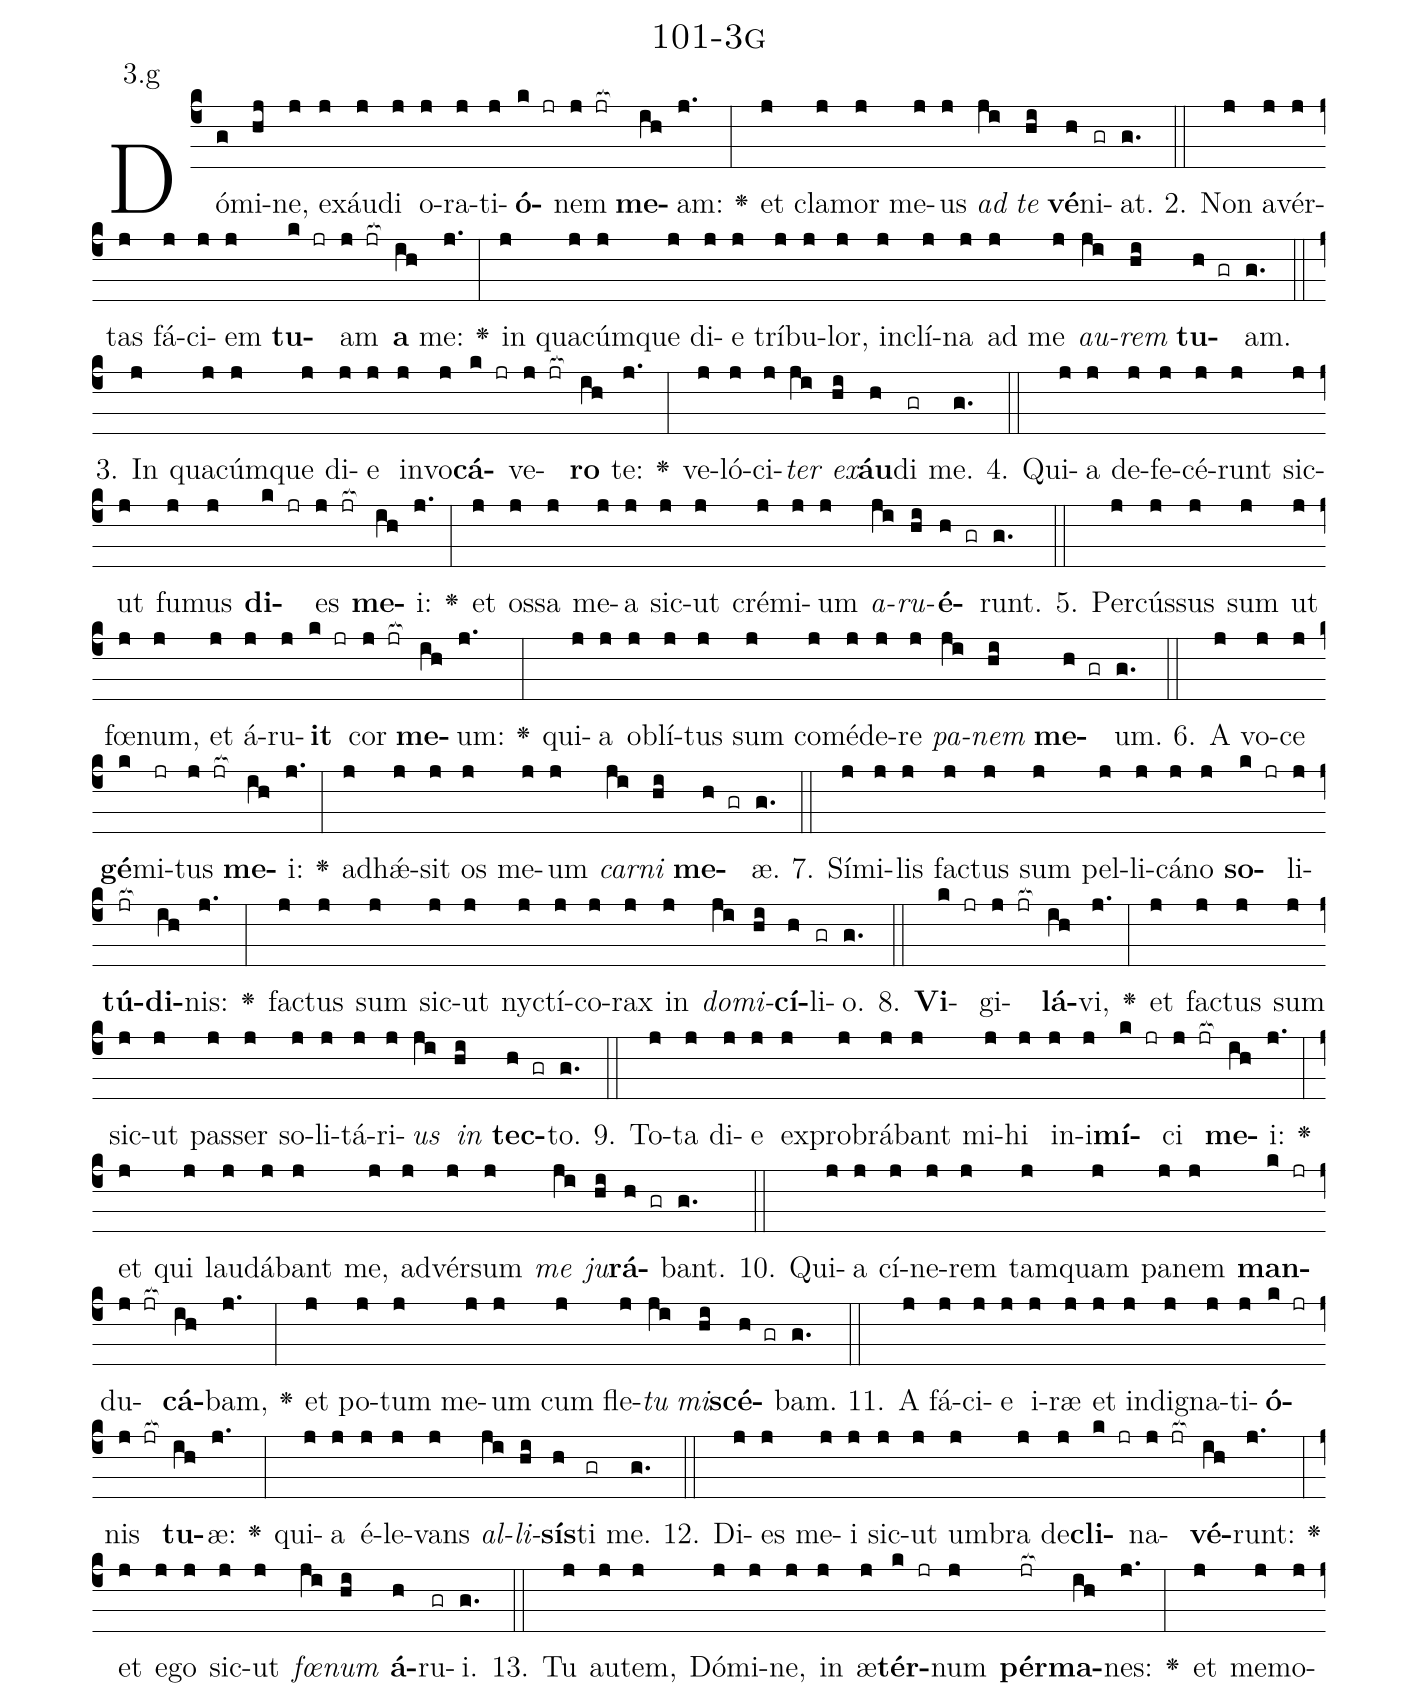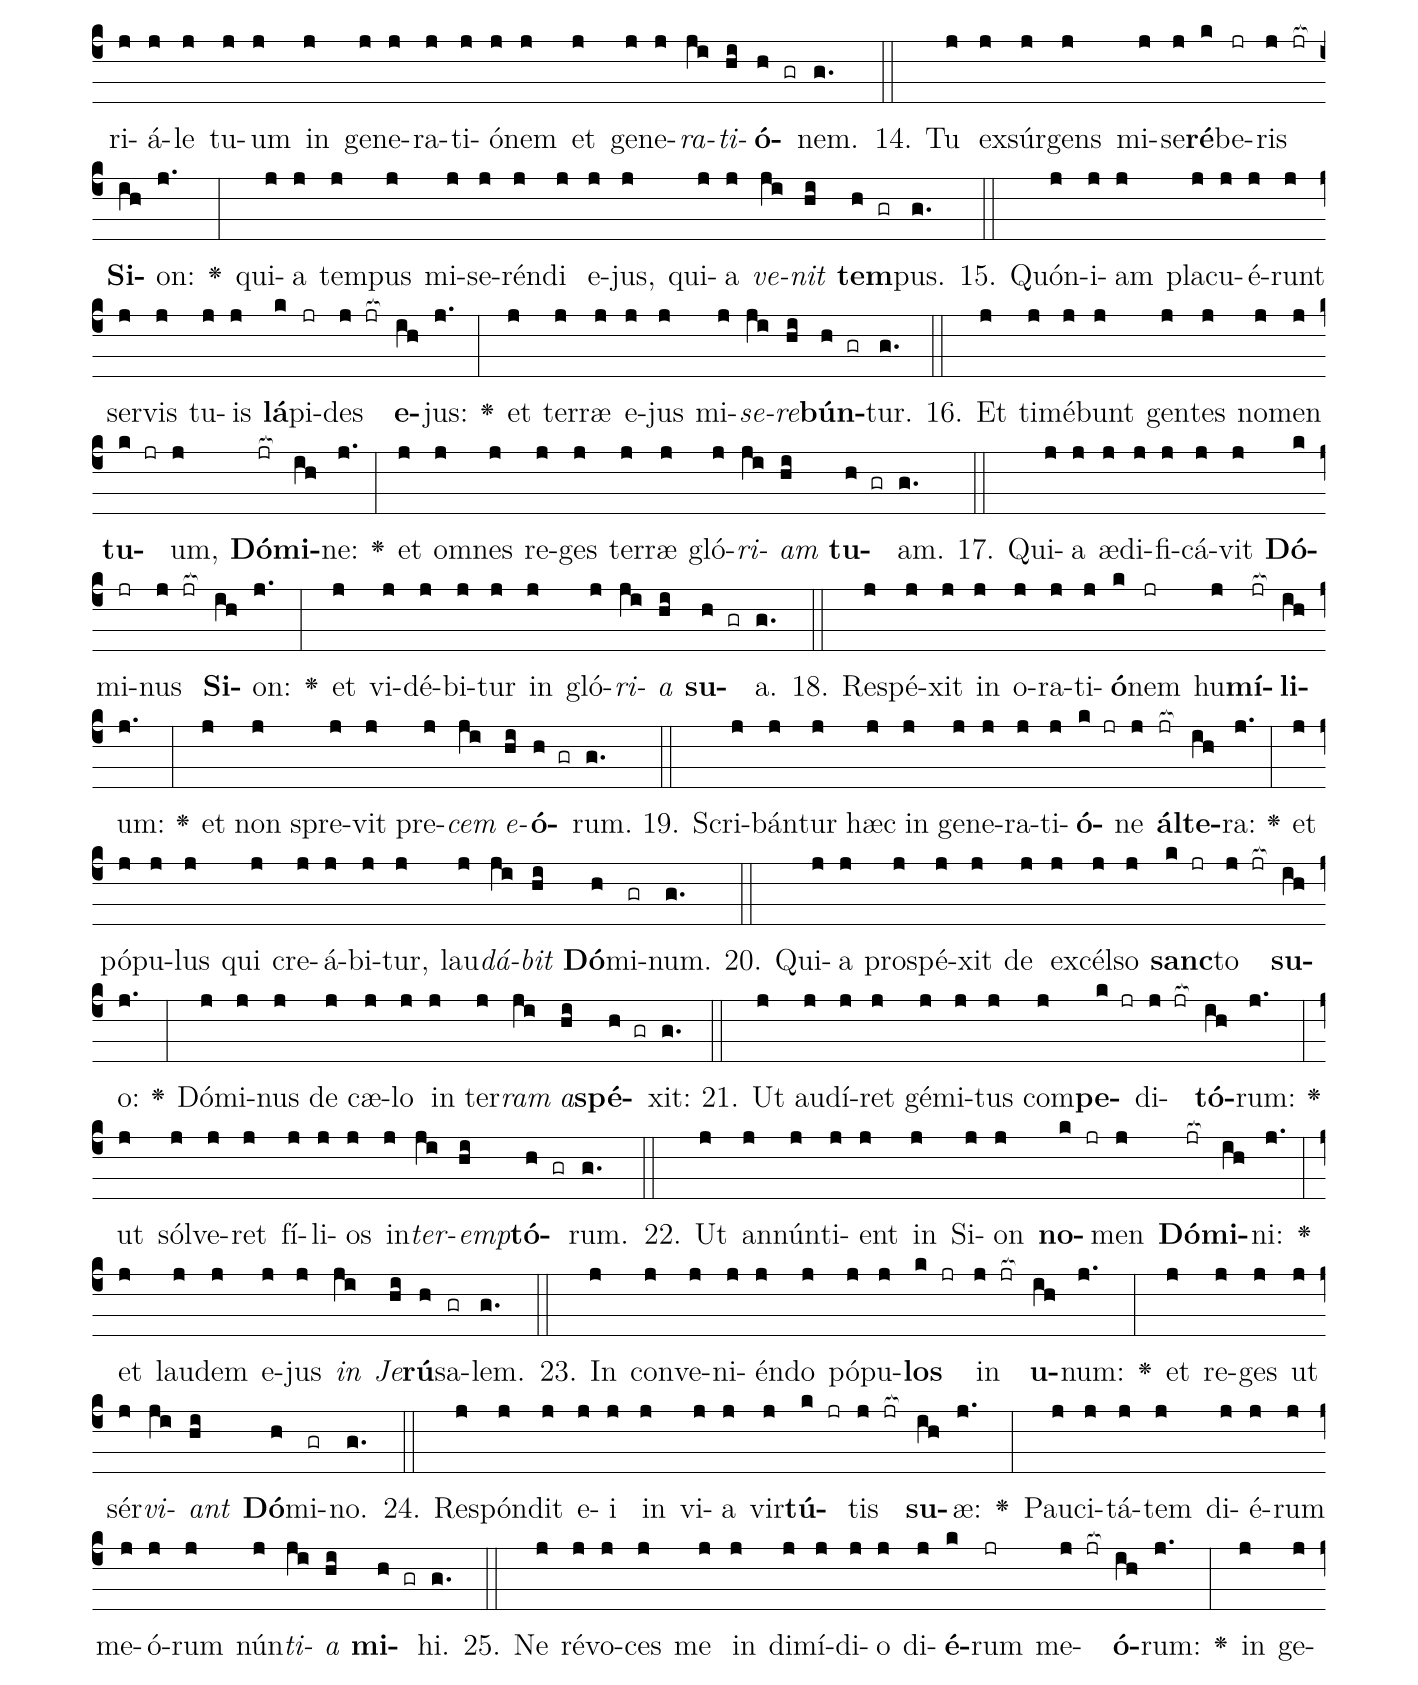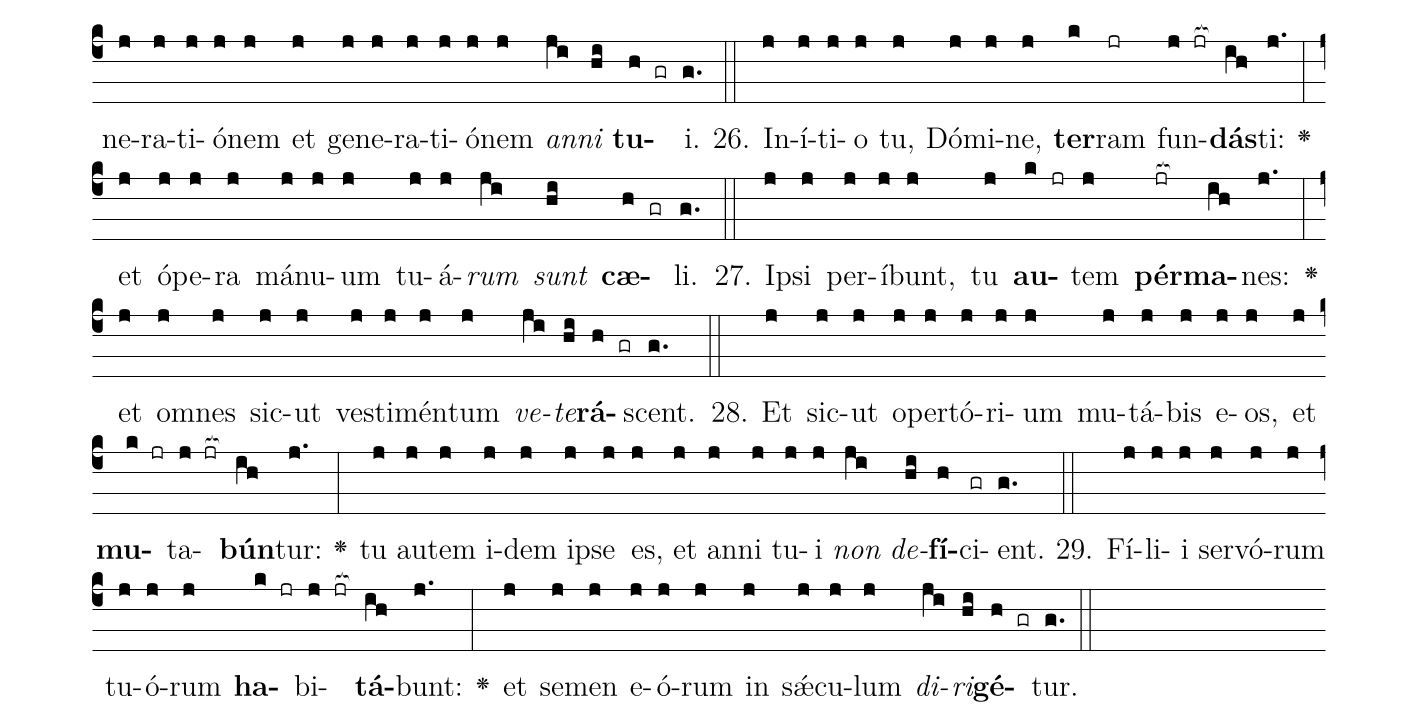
name: 101-3g;
annotation: 3.g;
%%
(c4)Dó(g)mi(hj)ne,(j) ex(j)áu(j)di(j) o(j)ra(j)ti(j)<b>ó</b>(k jr)nem(j jr[ocb:1{]) <b>me</b>(ih[ocb:0}])am:(j.) <v>\greheightstar</v>(:) et(j) cla(j)mor(j) me(j)us(j) <i>ad</i>(ji) <i>te</i>(hi) <b>vé</b>(h)ni(gr)at.(g.) (::)
2. Non(j) a(j)vér(j)tas(j) fá(j)ci(j)em(j) <b>tu</b>(k jr)am(j jr[ocb:1{]) <b>a</b>(ih[ocb:0}]) me:(j.) <v>\greheightstar</v>(:) in(j) qua(j)cúm(j)que(j) di(j)e(j) trí(j)bu(j)lor,(j) in(j)clí(j)na(j) ad(j) me(j) <i>au</i>(ji)<i>rem</i>(hi) <b>tu</b>(h gr)am.(g.) (::)
3. In(j) qua(j)cúm(j)que(j) di(j)e(j) in(j)vo(j)<b>cá</b>(k jr)ve(j jr[ocb:1{])<b>ro</b>(ih[ocb:0}]) te:(j.) <v>\greheightstar</v>(:) ve(j)ló(j)ci(j)<i>ter</i>(ji) <i>ex</i>(hi)<b>áu</b>(h)di(gr) me.(g.) (::)
4. Qui(j)a(j) de(j)fe(j)cé(j)runt(j) sic(j)ut(j) fu(j)mus(j) <b>di</b>(k jr)es(j jr[ocb:1{]) <b>me</b>(ih[ocb:0}])i:(j.) <v>\greheightstar</v>(:) et(j) os(j)sa(j) me(j)a(j) sic(j)ut(j) cré(j)mi(j)um(j) <i>a</i>(ji)<i>ru</i>(hi)<b>é</b>(h gr)runt.(g.) (::)
5. Per(j)cús(j)sus(j) sum(j) ut(j) fœ(j)num,(j) et(j) á(j)ru(j)<b>it</b>(k jr) cor(j jr[ocb:1{]) <b>me</b>(ih[ocb:0}])um:(j.) <v>\greheightstar</v>(:) qui(j)a(j) ob(j)lí(j)tus(j) sum(j) com(j)é(j)de(j)re(j) <i>pa</i>(ji)<i>nem</i>(hi) <b>me</b>(h gr)um.(g.) (::)
6. A(j) vo(j)ce(j) <b>gé</b>(k)mi(jr)tus(j jr[ocb:1{]) <b>me</b>(ih[ocb:0}])i:(j.) <v>\greheightstar</v>(:) ad(j)hǽ(j)sit(j) os(j) me(j)um(j) <i>car</i>(ji)<i>ni</i>(hi) <b>me</b>(h gr)æ.(g.) (::)
7. Sí(j)mi(j)lis(j) fac(j)tus(j) sum(j) pel(j)li(j)cá(j)no(j) <b>so</b>(k jr)li(j)<b>tú</b>(jr[ocb:1{])<b>di</b>(ih[ocb:0}])nis:(j.) <v>\greheightstar</v>(:) fac(j)tus(j) sum(j) sic(j)ut(j) nyc(j)tí(j)co(j)rax(j) in(j) <i>do</i>(ji)<i>mi</i>(hi)<b>cí</b>(h)li(gr)o.(g.) (::)
8. <b>Vi</b>(k jr)gi(j jr[ocb:1{])<b>lá</b>(ih[ocb:0}])vi,(j.) <v>\greheightstar</v>(:) et(j) fac(j)tus(j) sum(j) sic(j)ut(j) pas(j)ser(j) so(j)li(j)tá(j)ri(j)<i>us</i>(ji) <i>in</i>(hi) <b>tec</b>(h gr)to.(g.) (::)
9. To(j)ta(j) di(j)e(j) ex(j)pro(j)brá(j)bant(j) mi(j)hi(j) in(j)i(j)<b>mí</b>(k jr)ci(j jr[ocb:1{]) <b>me</b>(ih[ocb:0}])i:(j.) <v>\greheightstar</v>(:) et(j) qui(j) lau(j)dá(j)bant(j) me,(j) ad(j)vér(j)sum(j) <i>me</i>(ji) <i>ju</i>(hi)<b>rá</b>(h gr)bant.(g.) (::)
10. Qui(j)a(j) cí(j)ne(j)rem(j) tam(j)quam(j) pa(j)nem(j) <b>man</b>(k jr)du(j jr[ocb:1{])<b>cá</b>(ih[ocb:0}])bam,(j.) <v>\greheightstar</v>(:) et(j) po(j)tum(j) me(j)um(j) cum(j) fle(j)<i>tu</i>(ji) <i>mi</i>(hi)<b>scé</b>(h gr)bam.(g.) (::)
11. A(j) fá(j)ci(j)e(j) i(j)ræ(j) et(j) in(j)di(j)gna(j)ti(j)<b>ó</b>(k jr)nis(j jr[ocb:1{]) <b>tu</b>(ih[ocb:0}])æ:(j.) <v>\greheightstar</v>(:) qui(j)a(j) é(j)le(j)vans(j) <i>al</i>(ji)<i>li</i>(hi)<b>sís</b>(h)ti(gr) me.(g.) (::)
12. Di(j)es(j) me(j)i(j) sic(j)ut(j) um(j)bra(j) de(j)<b>cli</b>(k jr)na(j jr[ocb:1{])<b>vé</b>(ih[ocb:0}])runt:(j.) <v>\greheightstar</v>(:) et(j) e(j)go(j) sic(j)ut(j) <i>fœ</i>(ji)<i>num</i>(hi) <b>á</b>(h)ru(gr)i.(g.) (::)
13. Tu(j) au(j)tem,(j) Dó(j)mi(j)ne,(j) in(j) æ(j)<b>tér</b>(k jr)num(j) <b>pér</b>(jr[ocb:1{])<b>ma</b>(ih[ocb:0}])nes:(j.) <v>\greheightstar</v>(:) et(j) me(j)mo(j)ri(j)á(j)le(j) tu(j)um(j) in(j) ge(j)ne(j)ra(j)ti(j)ó(j)nem(j) et(j) ge(j)ne(j)<i>ra</i>(ji)<i>ti</i>(hi)<b>ó</b>(h gr)nem.(g.) (::)
14. Tu(j) ex(j)súr(j)gens(j) mi(j)se(j)<b>ré</b>(k)be(jr)ris(j jr[ocb:1{]) <b>Si</b>(ih[ocb:0}])on:(j.) <v>\greheightstar</v>(:) qui(j)a(j) tem(j)pus(j) mi(j)se(j)rén(j)di(j) e(j)jus,(j) qui(j)a(j) <i>ve</i>(ji)<i>nit</i>(hi) <b>tem</b>(h gr)pus.(g.) (::)
15. Quón(j)i(j)am(j) pla(j)cu(j)é(j)runt(j) ser(j)vis(j) tu(j)is(j) <b>lá</b>(k)pi(jr)des(j jr[ocb:1{]) <b>e</b>(ih[ocb:0}])jus:(j.) <v>\greheightstar</v>(:) et(j) ter(j)ræ(j) e(j)jus(j) mi(j)<i>se</i>(ji)<i>re</i>(hi)<b>bún</b>(h gr)tur.(g.) (::)
16. Et(j) ti(j)mé(j)bunt(j) gen(j)tes(j) no(j)men(j) <b>tu</b>(k jr)um,(j) <b>Dó</b>(jr[ocb:1{])<b>mi</b>(ih[ocb:0}])ne:(j.) <v>\greheightstar</v>(:) et(j) om(j)nes(j) re(j)ges(j) ter(j)ræ(j) gló(j)<i>ri</i>(ji)<i>am</i>(hi) <b>tu</b>(h gr)am.(g.) (::)
17. Qui(j)a(j) æ(j)di(j)fi(j)cá(j)vit(j) <b>Dó</b>(k)mi(jr)nus(j jr[ocb:1{]) <b>Si</b>(ih[ocb:0}])on:(j.) <v>\greheightstar</v>(:) et(j) vi(j)dé(j)bi(j)tur(j) in(j) gló(j)<i>ri</i>(ji)<i>a</i>(hi) <b>su</b>(h gr)a.(g.) (::)
18. Re(j)spé(j)xit(j) in(j) o(j)ra(j)ti(j)<b>ó</b>(k)nem(jr) hu(j)<b>mí</b>(jr[ocb:1{])<b>li</b>(ih[ocb:0}])um:(j.) <v>\greheightstar</v>(:) et(j) non(j) spre(j)vit(j) pre(j)<i>cem</i>(ji) <i>e</i>(hi)<b>ó</b>(h gr)rum.(g.) (::)
19. Scri(j)bán(j)tur(j) hæc(j) in(j) ge(j)ne(j)ra(j)ti(j)<b>ó</b>(k jr)ne(j) <b>ál</b>(jr[ocb:1{])<b>te</b>(ih[ocb:0}])ra:(j.) <v>\greheightstar</v>(:) et(j) pó(j)pu(j)lus(j) qui(j) cre(j)á(j)bi(j)tur,(j) lau(j)<i>dá</i>(ji)<i>bit</i>(hi) <b>Dó</b>(h)mi(gr)num.(g.) (::)
20. Qui(j)a(j) pro(j)spé(j)xit(j) de(j) ex(j)cél(j)so(j) <b>sanc</b>(k jr)to(j jr[ocb:1{]) <b>su</b>(ih[ocb:0}])o:(j.) <v>\greheightstar</v>(:) Dó(j)mi(j)nus(j) de(j) cæ(j)lo(j) in(j) ter(j)<i>ram</i>(ji) <i>a</i>(hi)<b>spé</b>(h gr)xit:(g.) (::)
21. Ut(j) au(j)dí(j)ret(j) gé(j)mi(j)tus(j) com(j)<b>pe</b>(k jr)di(j jr[ocb:1{])<b>tó</b>(ih[ocb:0}])rum:(j.) <v>\greheightstar</v>(:) ut(j) sól(j)ve(j)ret(j) fí(j)li(j)os(j) in(j)<i>ter</i>(ji)<i>emp</i>(hi)<b>tó</b>(h gr)rum.(g.) (::)
22. Ut(j) an(j)nún(j)ti(j)ent(j) in(j) Si(j)on(j) <b>no</b>(k jr)men(j) <b>Dó</b>(jr[ocb:1{])<b>mi</b>(ih[ocb:0}])ni:(j.) <v>\greheightstar</v>(:) et(j) lau(j)dem(j) e(j)jus(j) <i>in</i>(ji) <i>Je</i>(hi)<b>rú</b>(h)sa(gr)lem.(g.) (::)
23. In(j) con(j)ve(j)ni(j)én(j)do(j) pó(j)pu(j)<b>los</b>(k jr) in(j jr[ocb:1{]) <b>u</b>(ih[ocb:0}])num:(j.) <v>\greheightstar</v>(:) et(j) re(j)ges(j) ut(j) sér(j)<i>vi</i>(ji)<i>ant</i>(hi) <b>Dó</b>(h)mi(gr)no.(g.) (::)
24. Re(j)spón(j)dit(j) e(j)i(j) in(j) vi(j)a(j) vir(j)<b>tú</b>(k jr)tis(j jr[ocb:1{]) <b>su</b>(ih[ocb:0}])æ:(j.) <v>\greheightstar</v>(:) Pau(j)ci(j)tá(j)tem(j) di(j)é(j)rum(j) me(j)ó(j)rum(j) nún(j)<i>ti</i>(ji)<i>a</i>(hi) <b>mi</b>(h gr)hi.(g.) (::)
25. Ne(j) ré(j)vo(j)ces(j) me(j) in(j) di(j)mí(j)di(j)o(j) di(j)<b>é</b>(k)rum(jr) me(j jr[ocb:1{])<b>ó</b>(ih[ocb:0}])rum:(j.) <v>\greheightstar</v>(:) in(j) ge(j)ne(j)ra(j)ti(j)ó(j)nem(j) et(j) ge(j)ne(j)ra(j)ti(j)ó(j)nem(j) <i>an</i>(ji)<i>ni</i>(hi) <b>tu</b>(h gr)i.(g.) (::)
26. In(j)í(j)ti(j)o(j) tu,(j) Dó(j)mi(j)ne,(j) <b>ter</b>(k)ram(jr) fun(j jr[ocb:1{])<b>dás</b>(ih[ocb:0}])ti:(j.) <v>\greheightstar</v>(:) et(j) ó(j)pe(j)ra(j) má(j)nu(j)um(j) tu(j)á(j)<i>rum</i>(ji) <i>sunt</i>(hi) <b>cæ</b>(h gr)li.(g.) (::)
27. Ip(j)si(j) per(j)í(j)bunt,(j) tu(j) <b>au</b>(k jr)tem(j) <b>pér</b>(jr[ocb:1{])<b>ma</b>(ih[ocb:0}])nes:(j.) <v>\greheightstar</v>(:) et(j) om(j)nes(j) sic(j)ut(j) ves(j)ti(j)mén(j)tum(j) <i>ve</i>(ji)<i>te</i>(hi)<b>rá</b>(h gr)scent.(g.) (::)
28. Et(j) sic(j)ut(j) o(j)per(j)tó(j)ri(j)um(j) mu(j)tá(j)bis(j) e(j)os,(j) et(j) <b>mu</b>(k jr)ta(j jr[ocb:1{])<b>bún</b>(ih[ocb:0}])tur:(j.) <v>\greheightstar</v>(:) tu(j) au(j)tem(j) i(j)dem(j) ip(j)se(j) es,(j) et(j) an(j)ni(j) tu(j)i(j) <i>non</i>(ji) <i>de</i>(hi)<b>fí</b>(h)ci(gr)ent.(g.) (::)
29. Fí(j)li(j)i(j) ser(j)vó(j)rum(j) tu(j)ó(j)rum(j) <b>ha</b>(k jr)bi(j jr[ocb:1{])<b>tá</b>(ih[ocb:0}])bunt:(j.) <v>\greheightstar</v>(:) et(j) se(j)men(j) e(j)ó(j)rum(j) in(j) sǽ(j)cu(j)lum(j) <i>di</i>(ji)<i>ri</i>(hi)<b>gé</b>(h gr)tur.(g.) (::)
